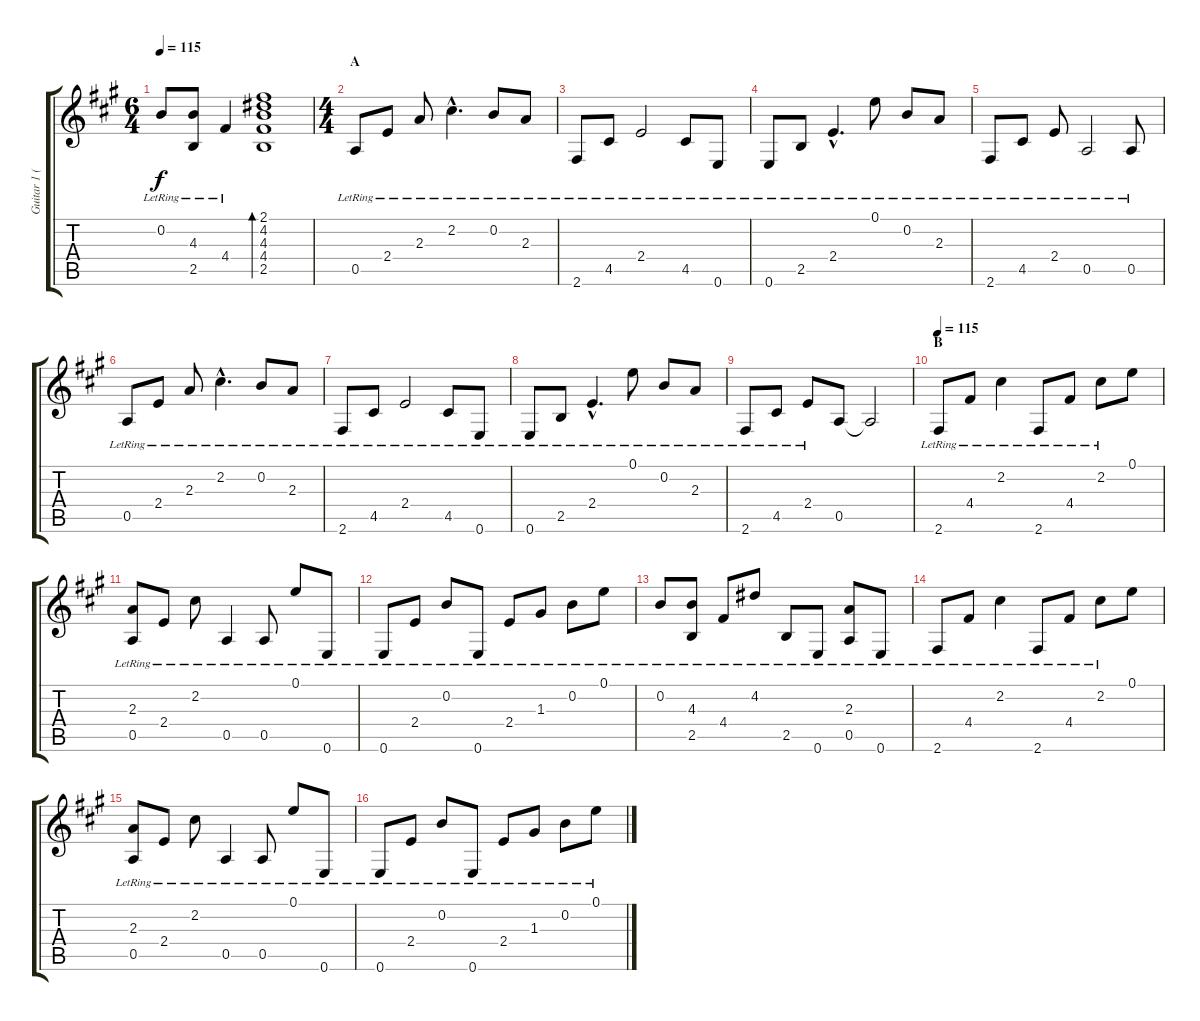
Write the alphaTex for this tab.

\track ("Guitar 1 (acoustic)" "Guitar 1 (") {instrument acousticguitarsteel}
\staff {score tabs}
\tuning (E4 B3 G3 D3 A2 E2) {hide}
\ts (6 4)
\tempo 115
\clef g2
\ks a
0.2{lr}.8{dy f} (4.3{lr} 2.5{lr}).8 4.4{lr}.4 (2.1 4.2 4.3 4.4 2.5).1{bd 240} |
\ts (4 4)
\section ("" "A")
0.5{lr}.8 2.4{lr}.8 2.3{lr}.8 2.2{hac lr}.4{d} 0.2{lr}.8 2.3{lr}.8 |
2.6{lr}.8 4.5{lr}.8 2.4{lr}.2 4.5{lr}.8 0.6{lr}.8 |
0.6{lr}.8 2.5{lr}.8 2.4{hac lr}.4{d} 0.1{lr}.8 0.2{lr}.8 2.3{lr}.8 |
2.6{lr}.8 4.5{lr}.8 2.4{lr}.8 0.5{lr}.2 0.5{lr}.8 |
0.5{lr}.8 2.4{lr}.8 2.3{lr}.8 2.2{hac lr}.4{d} 0.2{lr}.8 2.3{lr}.8 |
2.6{lr}.8 4.5{lr}.8 2.4{lr}.2 4.5{lr}.8 0.6{lr}.8 |
0.6{lr}.8 2.5{lr}.8 2.4{hac lr}.4{d} 0.1{lr}.8 0.2{lr}.8 2.3{lr}.8 |
2.6{lr}.8 4.5{lr}.8 2.4{lr}.8 0.5.8 0.5{t}.2 |
\section ("" "B")
\tempo 115
2.6{lr}.8 4.4{lr}.8 2.2{lr}.4 2.6{lr}.8 4.4{lr}.8 2.2{lr}.8 0.1.8 |
(2.3{lr} 0.5{lr}).8 2.4{lr}.8 2.2{lr}.8 0.5{lr}.4 0.5{lr}.8 0.1{lr}.8 0.6{lr}.8 |
0.6{lr}.8 2.4{lr}.8 0.2{lr}.8 0.6{lr}.8 2.4{lr}.8 1.3{lr}.8 0.2{lr}.8 0.1{lr}.8 |
0.2{lr}.8 (4.3{lr} 2.5{lr}).8 4.4{lr}.8 4.2{lr}.8 2.5{lr}.8 0.6{lr}.8 (2.3{lr} 0.5{lr}).8 0.6{lr}.8 |
2.6{lr}.8 4.4{lr}.8 2.2{lr}.4 2.6{lr}.8 4.4{lr}.8 2.2{lr}.8 0.1.8 |
(2.3{lr} 0.5{lr}).8 2.4{lr}.8 2.2{lr}.8 0.5{lr}.4 0.5{lr}.8 0.1{lr}.8 0.6{lr}.8 |
0.6{lr}.8 2.4{lr}.8 0.2{lr}.8 0.6{lr}.8 2.4{lr}.8 1.3{lr}.8 0.2{lr}.8 0.1{lr}.8
